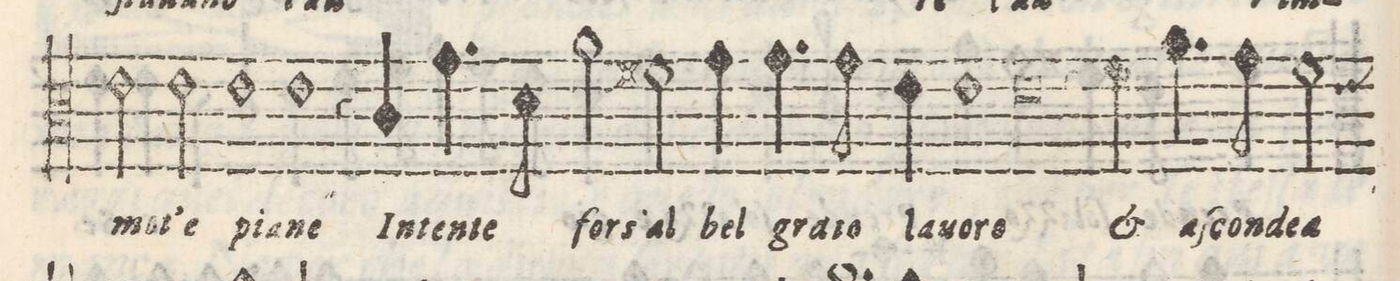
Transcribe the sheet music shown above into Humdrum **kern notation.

**kern	**text
*I"ALTO	*
*clefC3	*
*k[]	*
*met(C)	*
*M2/1	*
2e\	-e
2e\	pia-
=10-	=10-
1e	-ne
1e	.
=11-	=11-
4r	.
4c/	In-
4.g\	-ten-
8d\	-te
2a\	fors'-
2f#X\	-al
=12-	=12-
4g\	bel
4.g\	gra-
8fny\	-to
4e\	la-
1e	-uo-
=13-	=13-
0e	-ro
=14-	=14-
4r	.
4f\	[Et]
4.a\	aſ-
8g\	-con-
2f\	-dea
*-	*-
